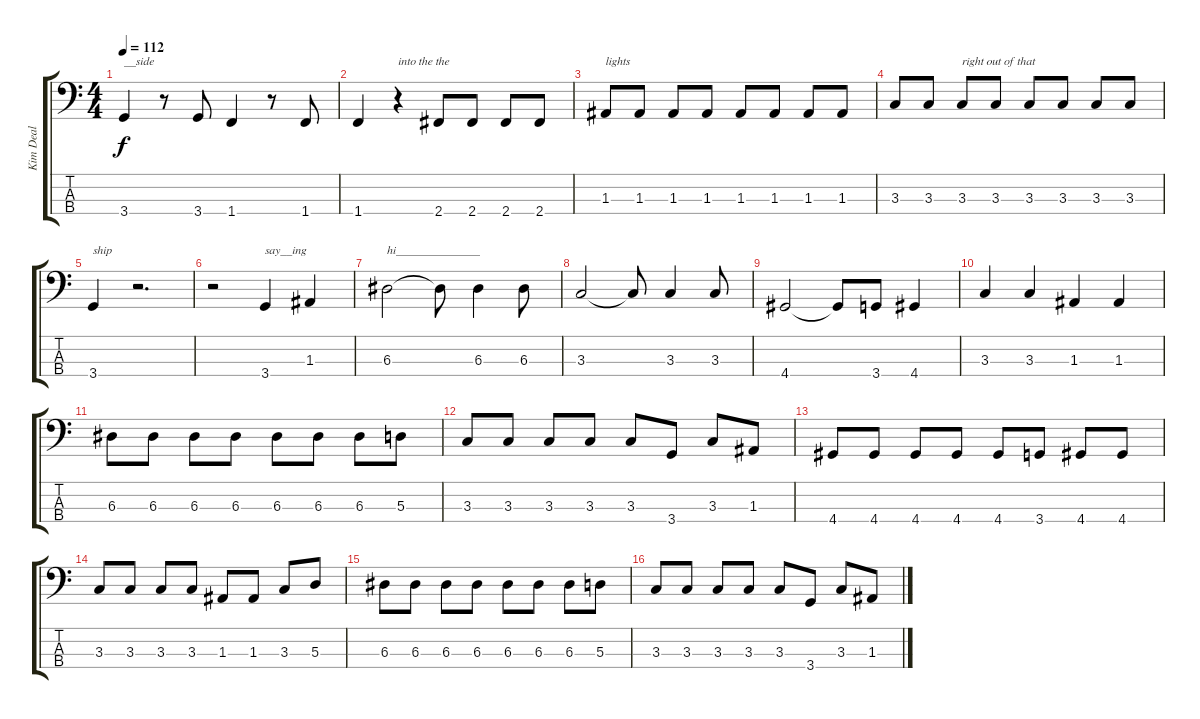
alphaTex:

\track ("Kim Deal" "Kim Deal") {instrument electricbasspick}
\staff {score tabs}
\tuning (G2 D2 A1 E1) {hide}
\ts (4 4)
\tempo 112
\clef f4
\ks c
3.4.4{txt "__side" dy f} r.8 3.4.8 1.4.4 r.8 1.4.8 |
1.4.4 r.4{txt "into the the"} 2.4.8 2.4.8 2.4.8 2.4.8 |
1.3.8{txt "lights"} 1.3.8 1.3.8 1.3.8 1.3.8 1.3.8 1.3.8 1.3.8 |
3.3.8 3.3.8 3.3.8{txt "right out of that"} 3.3.8 3.3.8 3.3.8 3.3.8 3.3.8 |
3.4.4{txt "ship"} r.2{d} |
r.2 3.4.4{txt "say__ing"} 1.3.4 |
\section ("" "")
6.3.2{txt "hi______________"} 6.3{t}.8 6.3.4 6.3.8 |
3.3.2 3.3{t}.8 3.3.4 3.3.8 |
4.4.2 4.4{t}.8 3.4.8 4.4.4 |
3.3.4 3.3.4 1.3.4 1.3.4 |
6.3.8 6.3.8 6.3.8 6.3.8 6.3.8 6.3.8 6.3.8 5.3.8 |
3.3.8 3.3.8 3.3.8 3.3.8 3.3.8 3.4.8 3.3.8 1.3.8 |
4.4.8 4.4.8 4.4.8 4.4.8 4.4.8 3.4.8 4.4.8 4.4.8 |
3.3.8 3.3.8 3.3.8 3.3.8 1.3.8 1.3.8 3.3.8 5.3.8 |
\section ("" "")
6.3.8 6.3.8 6.3.8 6.3.8 6.3.8 6.3.8 6.3.8 5.3.8 |
3.3.8 3.3.8 3.3.8 3.3.8 3.3.8 3.4.8 3.3.8 1.3.8
